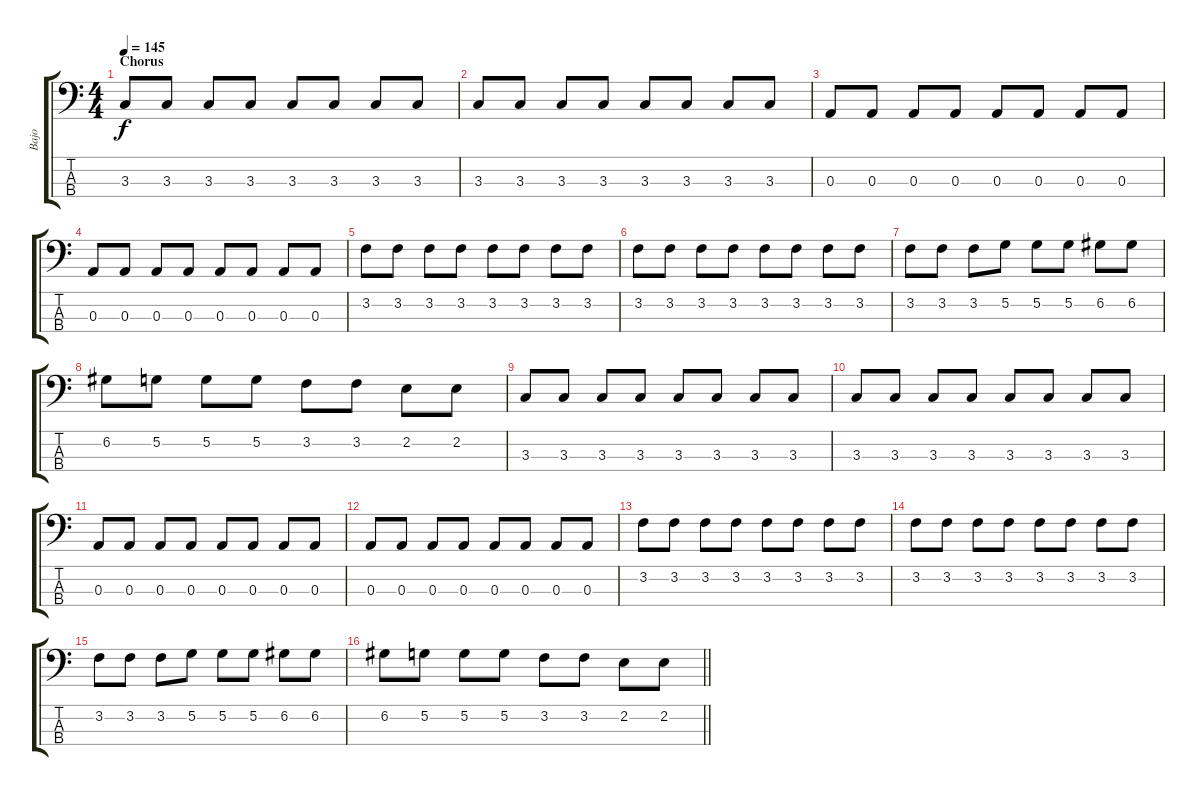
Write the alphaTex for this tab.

\track ("Bajo" "Bajo") {instrument electricbassfinger}
\staff {score tabs}
\tuning (G2 D2 A1 E1) {hide}
\ts (4 4)
\section ("" "Chorus")
\tempo 145
\clef f4
\ks c
3.3.8{dy f} 3.3.8 3.3.8 3.3.8 3.3.8 3.3.8 3.3.8 3.3.8 |
3.3.8 3.3.8 3.3.8 3.3.8 3.3.8 3.3.8 3.3.8 3.3.8 |
0.3.8 0.3.8 0.3.8 0.3.8 0.3.8 0.3.8 0.3.8 0.3.8 |
0.3.8 0.3.8 0.3.8 0.3.8 0.3.8 0.3.8 0.3.8 0.3.8 |
3.2.8 3.2.8 3.2.8 3.2.8 3.2.8 3.2.8 3.2.8 3.2.8 |
3.2.8 3.2.8 3.2.8 3.2.8 3.2.8 3.2.8 3.2.8 3.2.8 |
3.2.8 3.2.8 3.2.8 5.2.8 5.2.8 5.2.8 6.2.8 6.2.8 |
6.2.8 5.2.8 5.2.8 5.2.8 3.2.8 3.2.8 2.2.8 2.2.8 |
3.3.8 3.3.8 3.3.8 3.3.8 3.3.8 3.3.8 3.3.8 3.3.8 |
3.3.8 3.3.8 3.3.8 3.3.8 3.3.8 3.3.8 3.3.8 3.3.8 |
0.3.8 0.3.8 0.3.8 0.3.8 0.3.8 0.3.8 0.3.8 0.3.8 |
0.3.8 0.3.8 0.3.8 0.3.8 0.3.8 0.3.8 0.3.8 0.3.8 |
3.2.8 3.2.8 3.2.8 3.2.8 3.2.8 3.2.8 3.2.8 3.2.8 |
3.2.8 3.2.8 3.2.8 3.2.8 3.2.8 3.2.8 3.2.8 3.2.8 |
3.2.8 3.2.8 3.2.8 5.2.8 5.2.8 5.2.8 6.2.8 6.2.8 |
\barLineRight lightlight
6.2.8 5.2.8 5.2.8 5.2.8 3.2.8 3.2.8 2.2.8 2.2.8
